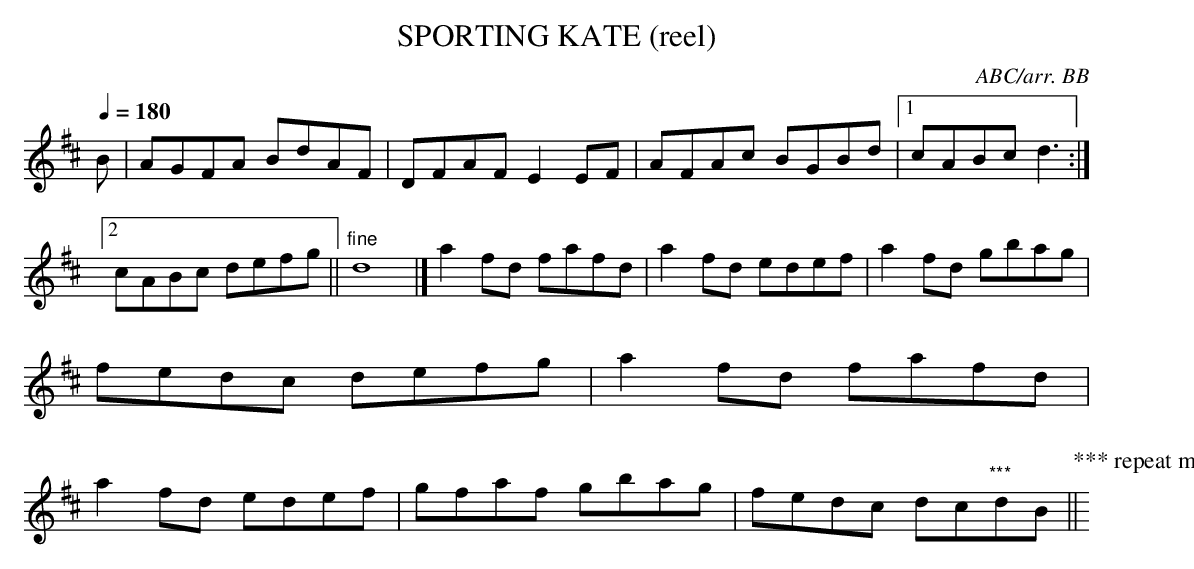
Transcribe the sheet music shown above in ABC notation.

X:1
T:SPORTING KATE (reel)\
C:ABC/arr. BB\
From Treoir 49/1, no source given. A version of "Bonnie Kate".\
Q:1/4=180\
M:C\
K:D\
B|AGFA BdAF|DFAF E2EF|AFAc BGBd|1 cABc d3 :|\\
[2 cABc defg||"fine"d8|]\
a2fd fafd|a2fd edef|a2fd gbag|fedc defg|\
a2fd fafd|a2fd edef|gfaf gbag|fedc dc"***"dB||\
P:*** repeat mm 1-7, then "fine" instead of 2nd ending\
\
\
